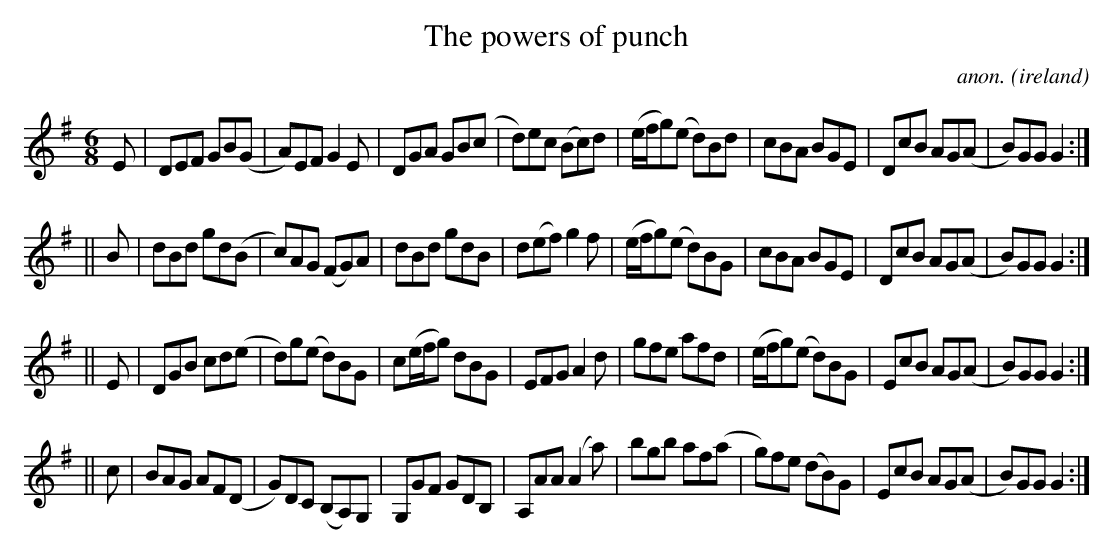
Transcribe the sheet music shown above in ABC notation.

X:1
T:The powers of punch
O:ireland
C:anon.
M:6/8
L:1/8
K:G
E|DEF GB(G|A)EF G2E|DGA GB(c|d)ec (Bc)d|(e/f/g)(e d)Bd|cBA BGE|DcB AG(A|B)GG G2:|
||B|dBd gd(B|c)AG (FG)A|dBd gdB|d(ef) g2f|(e/f/g)(e d)BG|cBA BGE|DcB AG(A|B)GG G2:|
||E|DGB cd(e|d)g(e d)BG|c(e/f/g) dBG|EFG A2d|gfe afd|(e/f/g)(e d)BG|EcB AG(A|B)GG G2:|
||c|BAG AF(D|G)DC (B,A,)G,|G,GF GDB,|A,AA (A2a)|bgb af(a|g)fe (dB)G|EcB AG(A|B)GG G2:|
